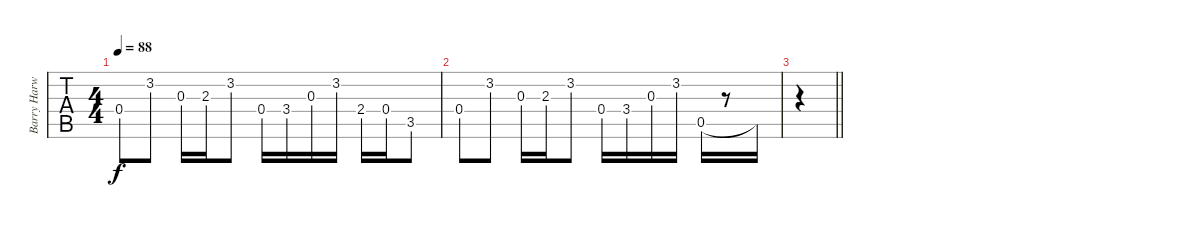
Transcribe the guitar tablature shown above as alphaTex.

\track ("Barry Harwood - Clean" "Barry Harw") {instrument electricguitarjazz}
\staff {tabs}
\tuning (E4 B3 G3 D3 A2 E2) {hide}
\ts (4 4)
\tempo 88
\clef g2
\ks c
0.4.8{dy f} 3.2.8 0.3.16 2.3.16 3.2.8 0.4.16 3.4.16 0.3.16 3.2.16 2.4.16 0.4.16 3.5.8 |
0.4.8 3.2.8 0.3.16 2.3.16 3.2.8 0.4.16 3.4.16 0.3.16 3.2.16 0.5.16 r.8 0.5{t}.16 |
\barLineRight lightlight
